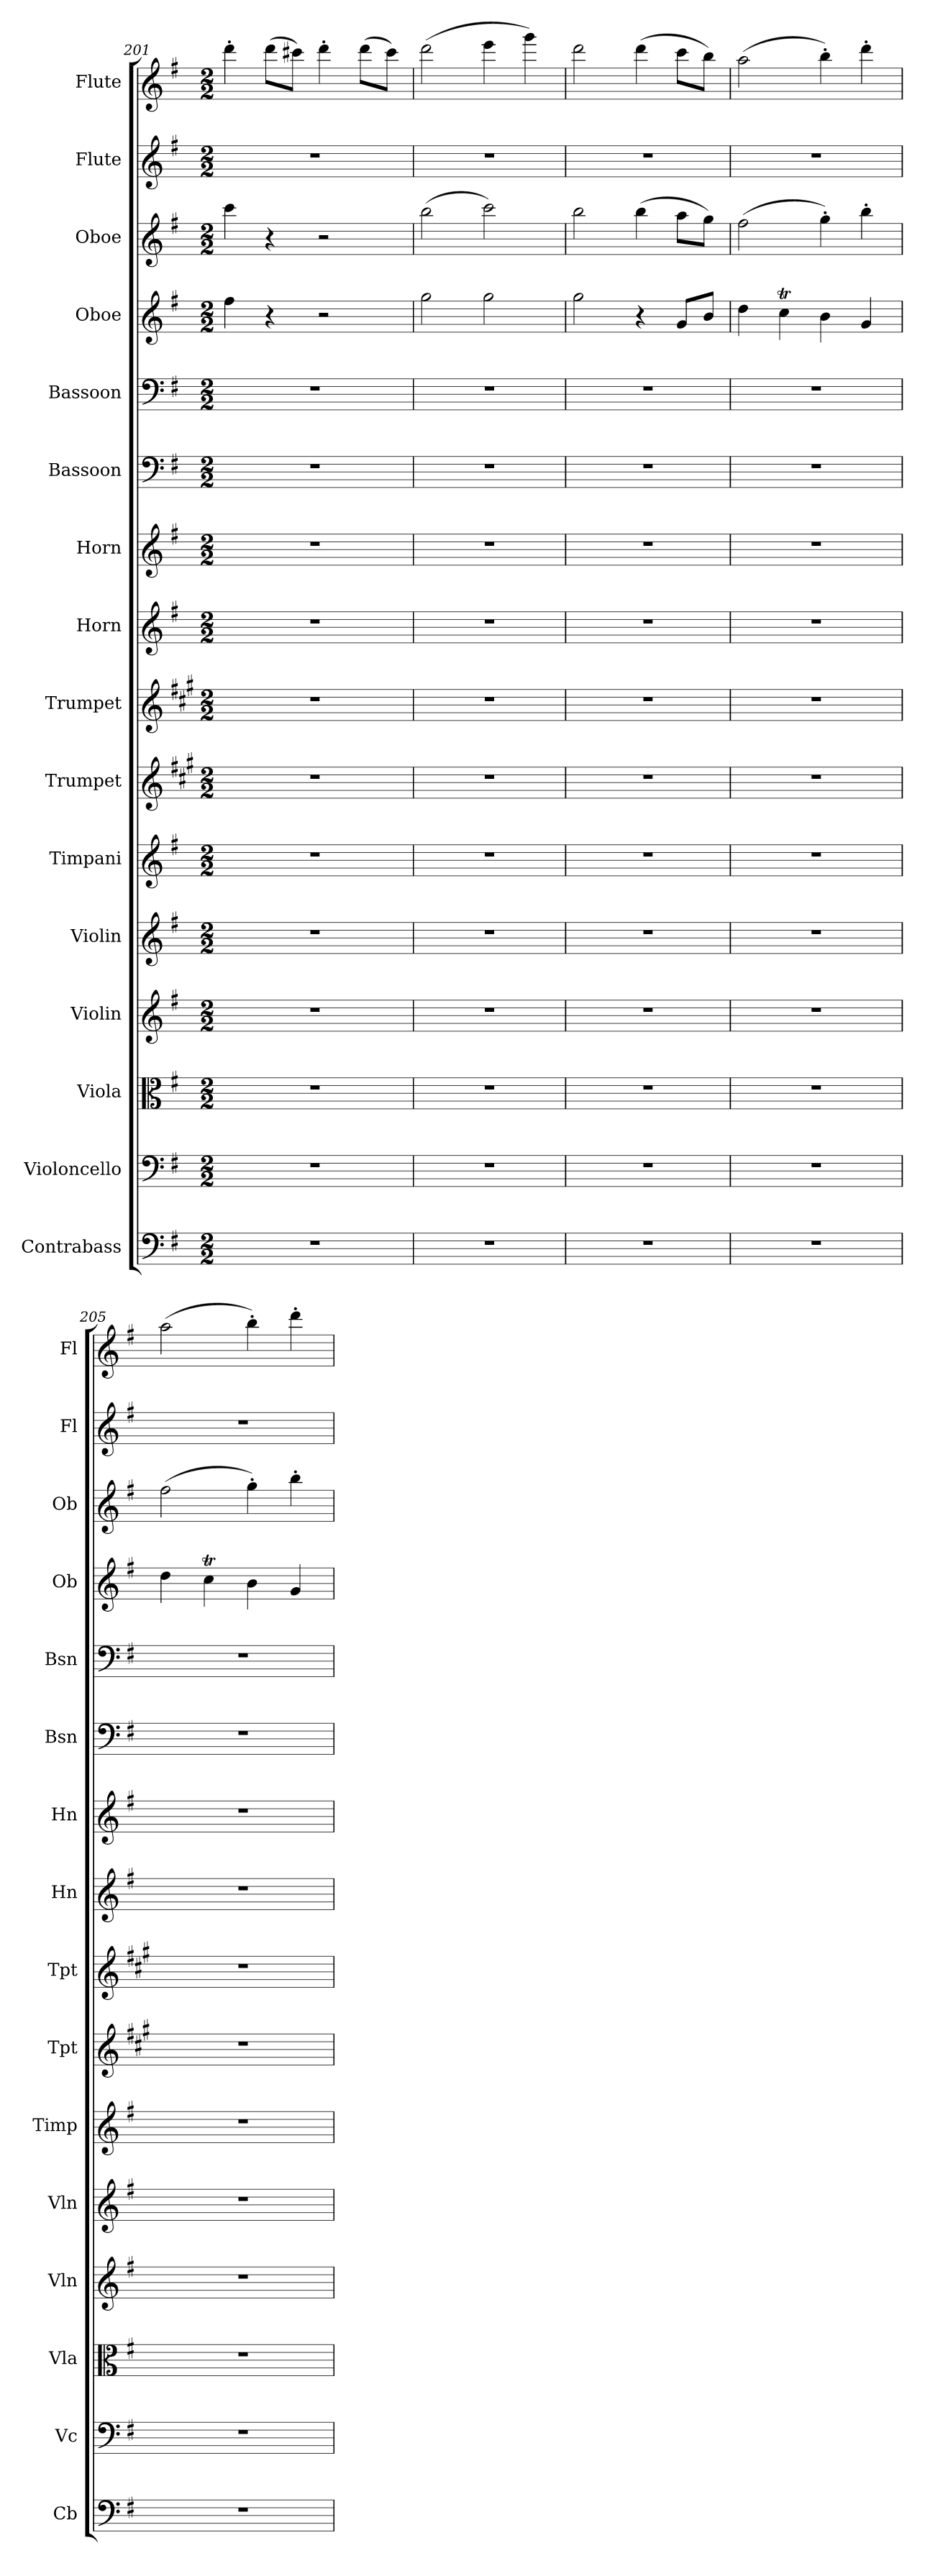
**kern	**kern	**kern	**kern	**kern	**kern	**kern	**kern	**kern	**kern	**kern	**kern	**kern	**kern	**kern	**kern
*part16	*part15	*part14	*part13	*part12	*part11	*part10	*part9	*part8	*part7	*part6	*part5	*part4	*part3	*part2	*part1
*staff16	*staff15	*staff14	*staff13	*staff12	*staff11	*staff10	*staff9	*staff8	*staff7	*staff6	*staff5	*staff4	*staff3	*staff2	*staff1
*I"Contrabass	*I"Violoncello	*I"Viola	*I"Violin	*I"Violin	*I"Timpani	*I"Trumpet	*I"Trumpet	*I"Horn	*I"Horn	*I"Bassoon	*I"Bassoon	*I"Oboe	*I"Oboe	*I"Flute	*I"Flute
*I'Cb	*I'Vc	*I'Vla	*I'Vln	*I'Vln	*I'Timp	*I'Tpt	*I'Tpt	*I'Hn	*I'Hn	*I'Bsn	*I'Bsn	*I'Ob	*I'Ob	*I'Fl	*I'Fl
*clefF4	*clefF4	*clefC3	*clefG2	*clefG2	*clefG2	*clefG2	*clefG2	*clefG2	*clefG2	*clefF4	*clefF4	*clefG2	*clefG2	*clefG2	*clefG2
*ITrd7c12	*	*	*	*	*	*ITrd1c2	*ITrd1c2	*ITrd4c7	*ITrd4c7	*	*	*	*	*	*
*k[f#]	*k[f#]	*k[f#]	*k[f#]	*k[f#]	*k[f#]	*k[f#]	*k[f#]	*k[]	*k[]	*k[f#]	*k[f#]	*k[f#]	*k[f#]	*k[f#]	*k[f#]
*M2/2	*M2/2	*M2/2	*M2/2	*M2/2	*M2/2	*M2/2	*M2/2	*M2/2	*M2/2	*M2/2	*M2/2	*M2/2	*M2/2	*M2/2	*M2/2
=201	=201	=201	=201	=201	=201	=201	=201	=201	=201	=201	=201	=201	=201	=201	=201
1r	1r	1r	1r	1r	1r	1r	1r	1r	1r	1r	1r	4ff#\	4ccc\	1r	4ddd'\
.	.	.	.	.	.	.	.	.	.	.	.	4r	4r	.	(>8ddd\L
.	.	.	.	.	.	.	.	.	.	.	.	.	.	.	8ccc#X\J)
.	.	.	.	.	.	.	.	.	.	.	.	2r	2r	.	4ddd'\
.	.	.	.	.	.	.	.	.	.	.	.	.	.	.	(>8ddd\L
.	.	.	.	.	.	.	.	.	.	.	.	.	.	.	8ccc#\J)
=202	=202	=202	=202	=202	=202	=202	=202	=202	=202	=202	=202	=202	=202	=202	=202
1r	1r	1r	1r	1r	1r	1r	1r	1r	1r	1r	1r	2gg\	(>2bb\	1r	(>2ddd\
.	.	.	.	.	.	.	.	.	.	.	.	2gg\	2ccc\)	.	4eee\
.	.	.	.	.	.	.	.	.	.	.	.	.	.	.	4ggg\)
=203	=203	=203	=203	=203	=203	=203	=203	=203	=203	=203	=203	=203	=203	=203	=203
1r	1r	1r	1r	1r	1r	1r	1r	1r	1r	1r	1r	2gg\	2bb\	1r	2ddd\
.	.	.	.	.	.	.	.	.	.	.	.	4r	(>4bb\	.	(>4ddd\
.	.	.	.	.	.	.	.	.	.	.	.	8g/L	8aa\L	.	8ccc\L
.	.	.	.	.	.	.	.	.	.	.	.	8b/J	8gg\J)	.	8bb\J)
=204	=204	=204	=204	=204	=204	=204	=204	=204	=204	=204	=204	=204	=204	=204	=204
1r	1r	1r	1r	1r	1r	1r	1r	1r	1r	1r	1r	4dd\	(>2ff#\	1r	(>2aa\
.	.	.	.	.	.	.	.	.	.	.	.	4ccT\	.	.	.
.	.	.	.	.	.	.	.	.	.	.	.	4b\	4gg'\)	.	4bb'\)
.	.	.	.	.	.	.	.	.	.	.	.	4g/	4bb'\	.	4ddd'\
=205	=205	=205	=205	=205	=205	=205	=205	=205	=205	=205	=205	=205	=205	=205	=205
1r	1r	1r	1r	1r	1r	1r	1r	1r	1r	1r	1r	4dd\	(>2ff#\	1r	(>2aa\
.	.	.	.	.	.	.	.	.	.	.	.	4ccT\	.	.	.
.	.	.	.	.	.	.	.	.	.	.	.	4b\	4gg'\)	.	4bb'\)
.	.	.	.	.	.	.	.	.	.	.	.	4g/	4bb'\	.	4ddd'\
=	=	=	=	=	=	=	=	=	=	=	=	=	=	=	=
*-	*-	*-	*-	*-	*-	*-	*-	*-	*-	*-	*-	*-	*-	*-	*-
